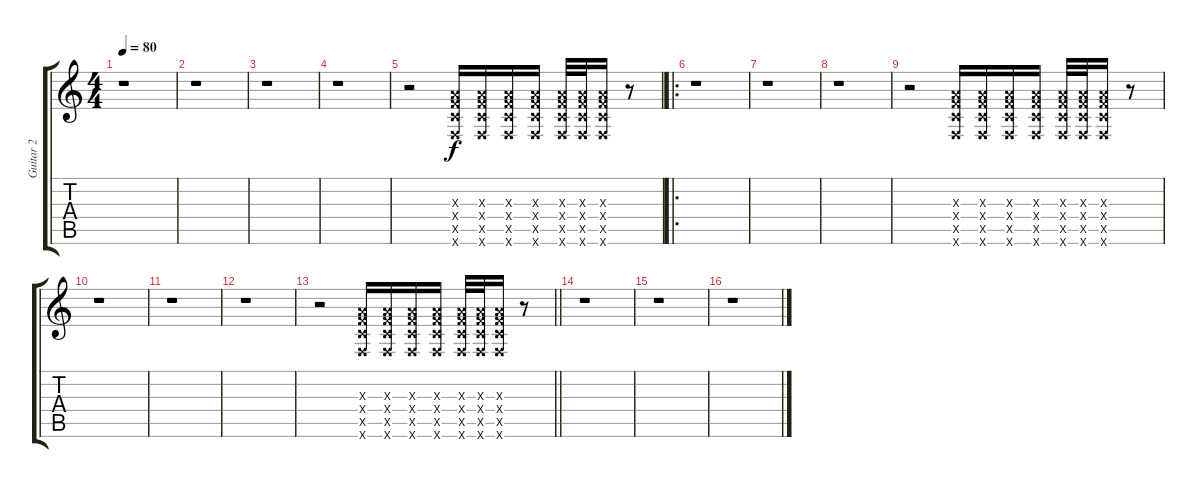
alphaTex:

\track ("Guitar 2" "Guitar 2") {instrument distortionguitar}
\staff {score tabs}
\tuning (Eb4 Bb3 Gb3 Db3 Ab2 Eb2) {hide}
\ts (4 4)
\tempo 80
\clef g2
\ks c
r.1{dy f instrument distortionguitar} |
r.1 |
r.1 |
r.1 |
r.2 (3.3{x} 4.4{x} 4.5{x} 2.6{x}).16 (3.3{x} 4.4{x} 4.5{x} 2.6{x}).16 (3.3{x} 4.4{x} 4.5{x} 2.6{x}).16 (3.3{x} 4.4{x} 4.5{x} 2.6{x}).16 (3.3{x} 4.4{x} 4.5{x} 2.6{x}).32 (3.3{x} 4.4{x} 4.5{x} 2.6{x}).32 (3.3{x} 4.4{x} 4.5{x} 2.6{x}).16 r.8 |
\ro
r.1 |
r.1 |
r.1 |
r.2 (3.3{x} 4.4{x} 4.5{x} 2.6{x}).16 (3.3{x} 4.4{x} 4.5{x} 2.6{x}).16 (3.3{x} 4.4{x} 4.5{x} 2.6{x}).16 (3.3{x} 4.4{x} 4.5{x} 2.6{x}).16 (3.3{x} 4.4{x} 4.5{x} 2.6{x}).32 (3.3{x} 4.4{x} 4.5{x} 2.6{x}).32 (3.3{x} 4.4{x} 4.5{x} 2.6{x}).16 r.8 |
r.1 |
r.1 |
r.1 |
\barLineRight lightlight
r.2 (3.3{x} 4.4{x} 4.5{x} 2.6{x}).16 (3.3{x} 4.4{x} 4.5{x} 2.6{x}).16 (3.3{x} 4.4{x} 4.5{x} 2.6{x}).16 (3.3{x} 4.4{x} 4.5{x} 2.6{x}).16 (3.3{x} 4.4{x} 4.5{x} 2.6{x}).32 (3.3{x} 4.4{x} 4.5{x} 2.6{x}).32 (3.3{x} 4.4{x} 4.5{x} 2.6{x}).16 r.8 |
r.1 |
r.1 |
r.1
